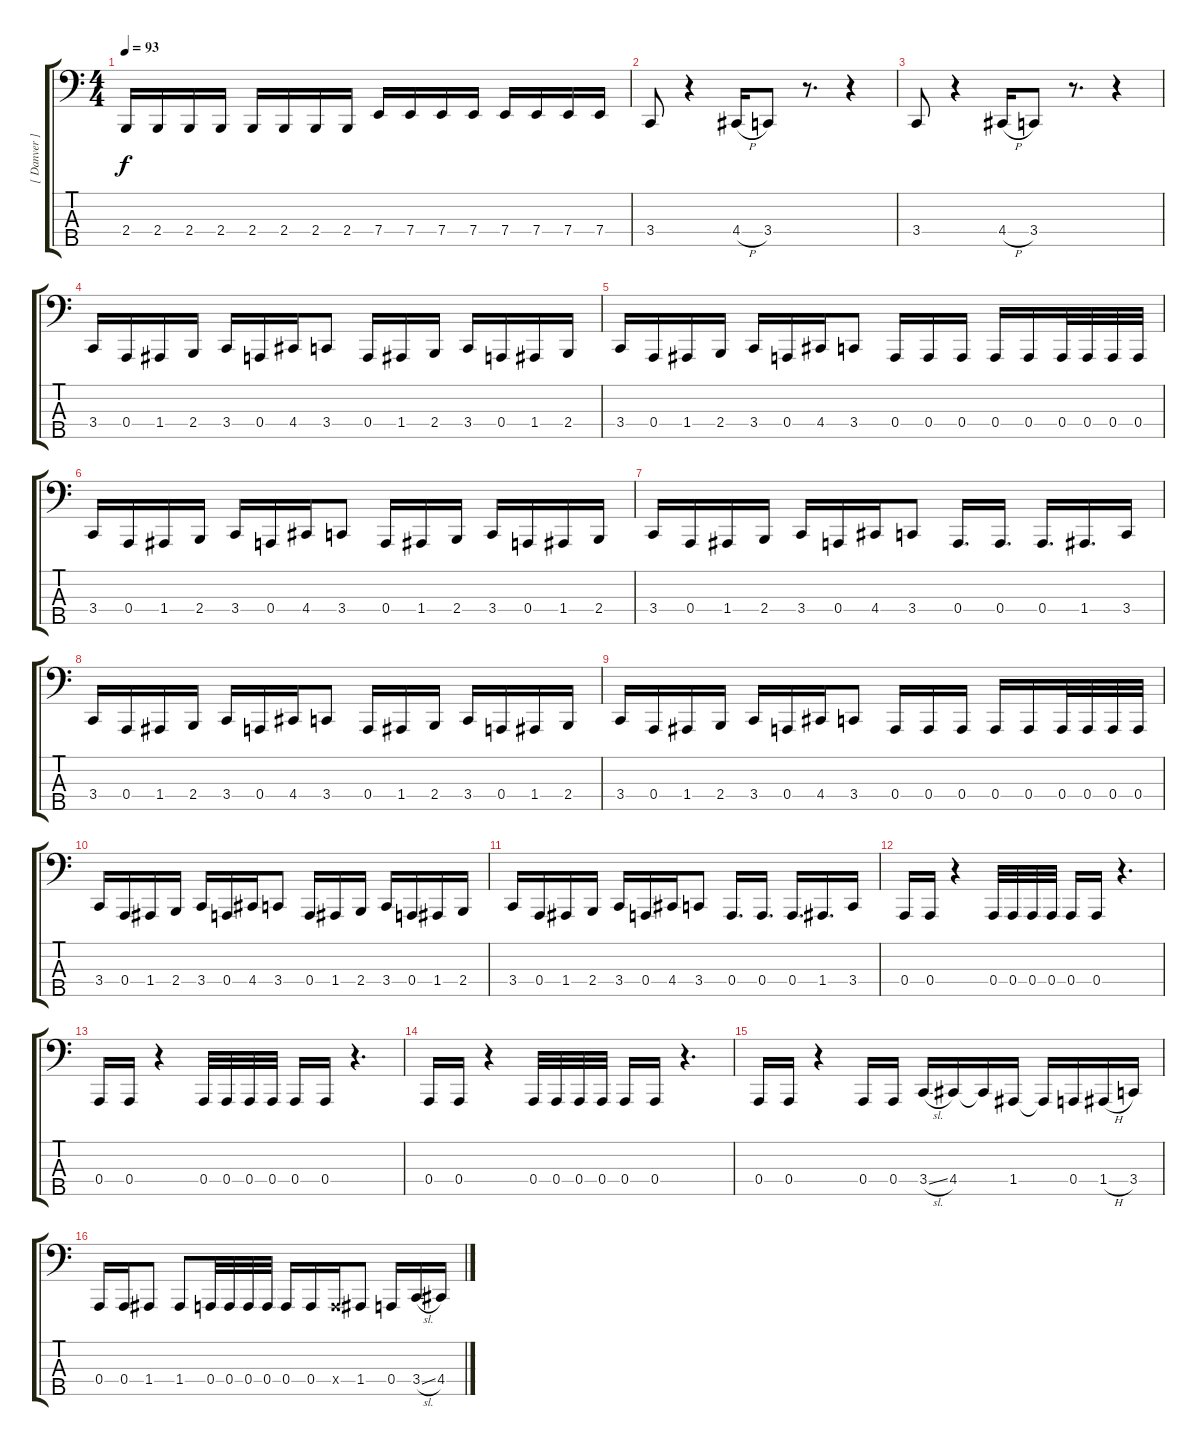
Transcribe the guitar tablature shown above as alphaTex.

\track ("[ Danver ]" "[ Danver ]") {instrument electricbasspick}
\staff {score tabs}
\tuning (D2 A1 E1 A0 E0) {hide}
\ts (4 4)
\tempo 93
\clef f4
\ks c
2.4.16{dy f} 2.4.16 2.4.16 2.4.16 2.4.16 2.4.16 2.4.16 2.4.16 7.4.16 7.4.16 7.4.16 7.4.16 7.4.16 7.4.16 7.4.16 7.4.16 |
3.4.8 r.4 4.4{h}.16 3.4.8 r.8{d} r.4 |
3.4.8 r.4 4.4{h}.16 3.4.8 r.8{d} r.4 |
3.4.16 0.4.16 1.4.16 2.4.16 3.4.16 0.4.16 4.4.16 3.4.8 0.4.16 1.4.16 2.4.16 3.4.16 0.4.16 1.4.16 2.4.16 |
3.4.16 0.4.16 1.4.16 2.4.16 3.4.16 0.4.16 4.4.16 3.4.8 0.4.16 0.4.16 0.4.16 0.4.16 0.4.16 0.4.32 0.4.32 0.4.32 0.4.32 |
3.4.16 0.4.16 1.4.16 2.4.16 3.4.16 0.4.16 4.4.16 3.4.8 0.4.16 1.4.16 2.4.16 3.4.16 0.4.16 1.4.16 2.4.16 |
3.4.16 0.4.16 1.4.16 2.4.16 3.4.16 0.4.16 4.4.16 3.4.8 0.4.16{d} 0.4.16{d} 0.4.16{d} 1.4.16{d} 3.4.16 |
3.4.16 0.4.16 1.4.16 2.4.16 3.4.16 0.4.16 4.4.16 3.4.8 0.4.16 1.4.16 2.4.16 3.4.16 0.4.16 1.4.16 2.4.16 |
3.4.16 0.4.16 1.4.16 2.4.16 3.4.16 0.4.16 4.4.16 3.4.8 0.4.16 0.4.16 0.4.16 0.4.16 0.4.16 0.4.32 0.4.32 0.4.32 0.4.32 |
3.4.16 0.4.16 1.4.16 2.4.16 3.4.16 0.4.16 4.4.16 3.4.8 0.4.16 1.4.16 2.4.16 3.4.16 0.4.16 1.4.16 2.4.16 |
3.4.16 0.4.16 1.4.16 2.4.16 3.4.16 0.4.16 4.4.16 3.4.8 0.4.16{d} 0.4.16{d} 0.4.16{d} 1.4.16{d} 3.4.16 |
0.4.16 0.4.16 r.4 0.4.32 0.4.32 0.4.32 0.4.32 0.4.16 0.4.16 r.4{d} |
0.4.16 0.4.16 r.4 0.4.32 0.4.32 0.4.32 0.4.32 0.4.16 0.4.16 r.4{d} |
0.4.16 0.4.16 r.4 0.4.32 0.4.32 0.4.32 0.4.32 0.4.16 0.4.16 r.4{d} |
0.4.16 0.4.16 r.4 0.4.16 0.4.16 3.4{sl}.16 4.4.16 4.4{t}.16 1.4.16 1.4{t}.16 0.4.16 1.4{h}.16 3.4.16 |
0.4.16 0.4.16 1.4.8 1.4.8 0.4.32 0.4.32 0.4.32 0.4.32 0.4.16 0.4.16 0.4{x}.16 1.4.8 0.4.16 3.4{sl}.16 4.4.16
